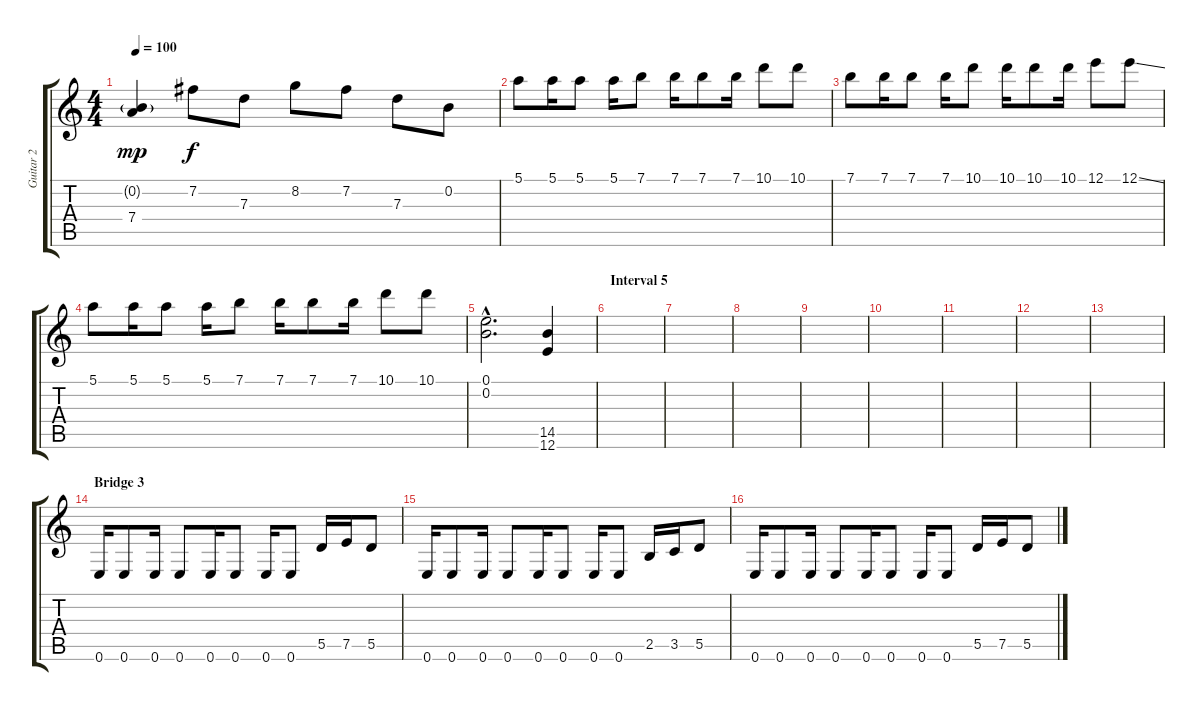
\track ("Guitar 2" "Guitar 2") {instrument overdrivenguitar}
\staff {score tabs}
\tuning (E4 B3 G3 D3 A2 E2) {hide}
\ts (4 4)
\tempo 100
\clef g2
\ks c
(0.2{g} 7.4).4{dy mp} 7.2.8{dy f} 7.3.8 8.2.8 7.2.8 7.3.8 0.2.8 |
5.1.8 5.1.16 5.1.8 5.1.16 7.1.8 7.1.16 7.1.8 7.1.16 10.1.8 10.1.8 |
7.1.8 7.1.16 7.1.8 7.1.16 10.1.8 10.1.16 10.1.8 10.1.16 12.1.8 12.1{ss}.8 |
5.1.8 5.1.16 5.1.8 5.1.16 7.1.8 7.1.16 7.1.8 7.1.16 10.1.8 10.1.8 |
(0.1{hac} 0.2{hac}).2{d} (14.5 12.6).4 |
\section ("" "Interval 5")
|
|
|
|
|
|
|
|
\section ("" "Bridge 3")
0.6.16{volume 11} 0.6.8 0.6.16 0.6.8 0.6.16 0.6.8 0.6.16 0.6.8 5.5.16 7.5.16 5.5.8 |
0.6.16 0.6.8 0.6.16 0.6.8 0.6.16 0.6.8 0.6.16 0.6.8 2.5.16 3.5.16 5.5.8 |
0.6.16 0.6.8 0.6.16 0.6.8 0.6.16 0.6.8 0.6.16 0.6.8 5.5.16 7.5.16 5.5.8
